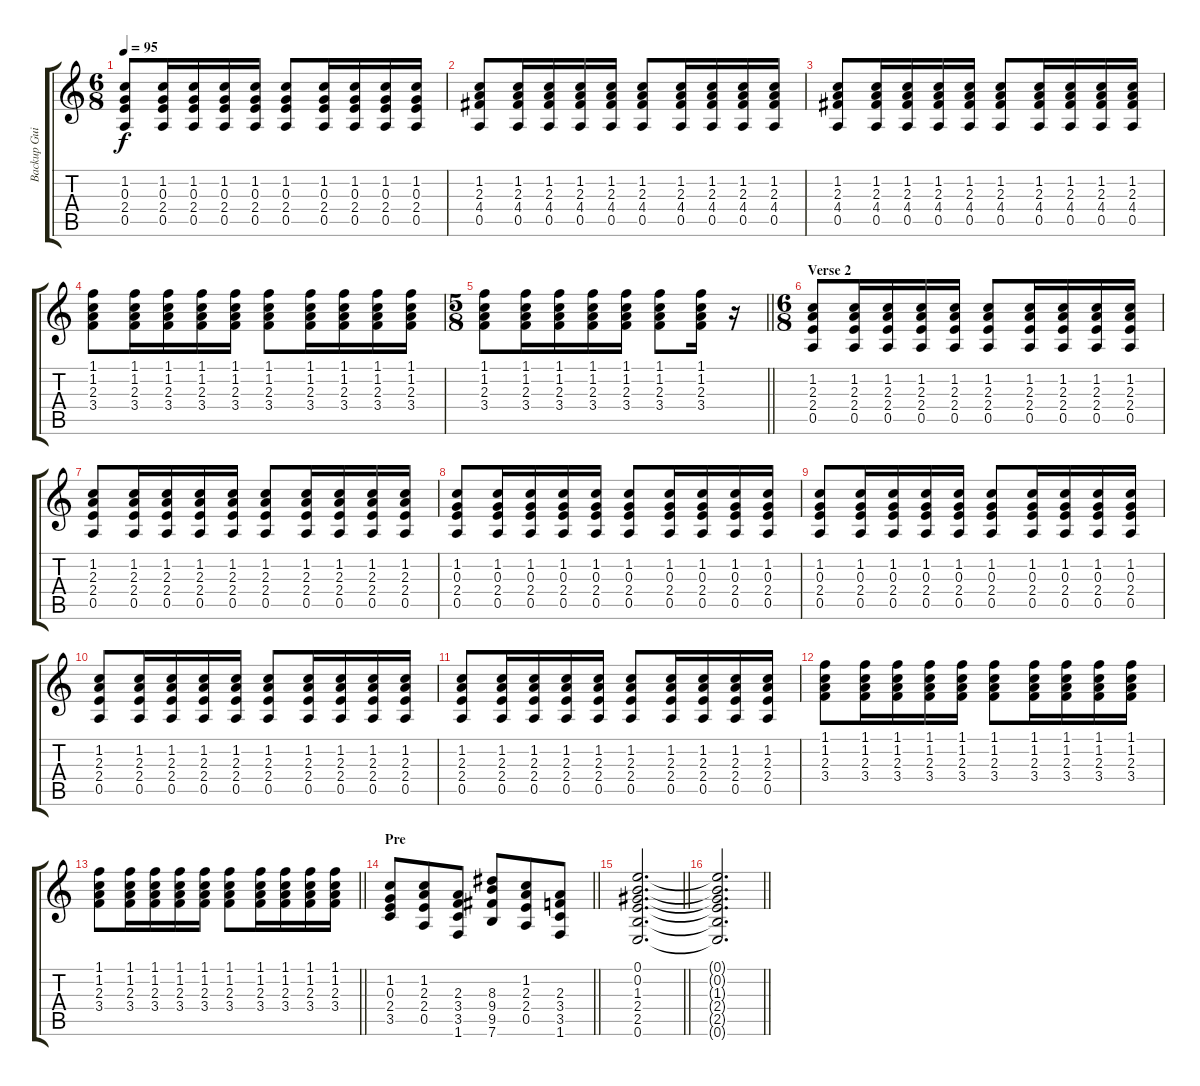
\track ("Backup Guitar" "Backup Gui") {instrument acousticguitarnylon}
\staff {score tabs}
\tuning (E4 B3 G3 D3 A2 E2) {hide}
\ts (6 8)
\tempo 95
\clef g2
\ks c
(1.2 0.3 2.4 0.5).8{dy f} (1.2 0.3 2.4 0.5).16 (1.2 0.3 2.4 0.5).16 (1.2 0.3 2.4 0.5).16 (1.2 0.3 2.4 0.5).16 (1.2 0.3 2.4 0.5).8 (1.2 0.3 2.4 0.5).16 (1.2 0.3 2.4 0.5).16 (1.2 0.3 2.4 0.5).16 (1.2 0.3 2.4 0.5).16 |
(1.2 2.3 4.4 0.5).8 (1.2 2.3 4.4 0.5).16 (1.2 2.3 4.4 0.5).16 (1.2 2.3 4.4 0.5).16 (1.2 2.3 4.4 0.5).16 (1.2 2.3 4.4 0.5).8 (1.2 2.3 4.4 0.5).16 (1.2 2.3 4.4 0.5).16 (1.2 2.3 4.4 0.5).16 (1.2 2.3 4.4 0.5).16 |
(1.2 2.3 4.4 0.5).8 (1.2 2.3 4.4 0.5).16 (1.2 2.3 4.4 0.5).16 (1.2 2.3 4.4 0.5).16 (1.2 2.3 4.4 0.5).16 (1.2 2.3 4.4 0.5).8 (1.2 2.3 4.4 0.5).16 (1.2 2.3 4.4 0.5).16 (1.2 2.3 4.4 0.5).16 (1.2 2.3 4.4 0.5).16 |
(1.1 1.2 2.3 3.4).8 (1.1 1.2 2.3 3.4).16 (1.1 1.2 2.3 3.4).16 (1.1 1.2 2.3 3.4).16 (1.1 1.2 2.3 3.4).16 (1.1 1.2 2.3 3.4).8 (1.1 1.2 2.3 3.4).16 (1.1 1.2 2.3 3.4).16 (1.1 1.2 2.3 3.4).16 (1.1 1.2 2.3 3.4).16 |
\ts (5 8)
\barLineRight lightlight
(1.1 1.2 2.3 3.4).8 (1.1 1.2 2.3 3.4).16 (1.1 1.2 2.3 3.4).16 (1.1 1.2 2.3 3.4).16 (1.1 1.2 2.3 3.4).16 (1.1 1.2 2.3 3.4).8 (1.1 1.2 2.3 3.4).16 r.16 |
\ts (6 8)
\section ("" "Verse 2")
(1.2 2.3 2.4 0.5).8 (1.2 2.3 2.4 0.5).16 (1.2 2.3 2.4 0.5).16 (1.2 2.3 2.4 0.5).16 (1.2 2.3 2.4 0.5).16 (1.2 2.3 2.4 0.5).8 (1.2 2.3 2.4 0.5).16 (1.2 2.3 2.4 0.5).16 (1.2 2.3 2.4 0.5).16 (1.2 2.3 2.4 0.5).16 |
(1.2 2.3 2.4 0.5).8 (1.2 2.3 2.4 0.5).16 (1.2 2.3 2.4 0.5).16 (1.2 2.3 2.4 0.5).16 (1.2 2.3 2.4 0.5).16 (1.2 2.3 2.4 0.5).8 (1.2 2.3 2.4 0.5).16 (1.2 2.3 2.4 0.5).16 (1.2 2.3 2.4 0.5).16 (1.2 2.3 2.4 0.5).16 |
(1.2 0.3 2.4 0.5).8 (1.2 0.3 2.4 0.5).16 (1.2 0.3 2.4 0.5).16 (1.2 0.3 2.4 0.5).16 (1.2 0.3 2.4 0.5).16 (1.2 0.3 2.4 0.5).8 (1.2 0.3 2.4 0.5).16 (1.2 0.3 2.4 0.5).16 (1.2 0.3 2.4 0.5).16 (1.2 0.3 2.4 0.5).16 |
(1.2 0.3 2.4 0.5).8 (1.2 0.3 2.4 0.5).16 (1.2 0.3 2.4 0.5).16 (1.2 0.3 2.4 0.5).16 (1.2 0.3 2.4 0.5).16 (1.2 0.3 2.4 0.5).8 (1.2 0.3 2.4 0.5).16 (1.2 0.3 2.4 0.5).16 (1.2 0.3 2.4 0.5).16 (1.2 0.3 2.4 0.5).16 |
(1.2 2.3 2.4 0.5).8 (1.2 2.3 2.4 0.5).16 (1.2 2.3 2.4 0.5).16 (1.2 2.3 2.4 0.5).16 (1.2 2.3 2.4 0.5).16 (1.2 2.3 2.4 0.5).8 (1.2 2.3 2.4 0.5).16 (1.2 2.3 2.4 0.5).16 (1.2 2.3 2.4 0.5).16 (1.2 2.3 2.4 0.5).16 |
(1.2 2.3 2.4 0.5).8 (1.2 2.3 2.4 0.5).16 (1.2 2.3 2.4 0.5).16 (1.2 2.3 2.4 0.5).16 (1.2 2.3 2.4 0.5).16 (1.2 2.3 2.4 0.5).8 (1.2 2.3 2.4 0.5).16 (1.2 2.3 2.4 0.5).16 (1.2 2.3 2.4 0.5).16 (1.2 2.3 2.4 0.5).16 |
(1.1 1.2 2.3 3.4).8 (1.1 1.2 2.3 3.4).16 (1.1 1.2 2.3 3.4).16 (1.1 1.2 2.3 3.4).16 (1.1 1.2 2.3 3.4).16 (1.1 1.2 2.3 3.4).8 (1.1 1.2 2.3 3.4).16 (1.1 1.2 2.3 3.4).16 (1.1 1.2 2.3 3.4).16 (1.1 1.2 2.3 3.4).16 |
\barLineRight lightlight
(1.1 1.2 2.3 3.4).8 (1.1 1.2 2.3 3.4).16 (1.1 1.2 2.3 3.4).16 (1.1 1.2 2.3 3.4).16 (1.1 1.2 2.3 3.4).16 (1.1 1.2 2.3 3.4).8 (1.1 1.2 2.3 3.4).16 (1.1 1.2 2.3 3.4).16 (1.1 1.2 2.3 3.4).16 (1.1 1.2 2.3 3.4).16 |
\section ("" "Pre")
\barLineRight lightlight
(1.2 0.3 2.4 3.5).8 (1.2 2.3 2.4 0.5).8 (2.3 3.4 3.5 1.6).8 (8.3 9.4 9.5 7.6).8 (1.2 2.3 2.4 0.5).8 (2.3 3.4 3.5 1.6).8 |
\barLineRight lightlight
(0.1 0.2 1.3 2.4 2.5 0.6).2{d} |
\barLineRight lightlight
(0.1{t} 0.2{t} 1.3{t} 2.4{t} 2.5{t} 0.6{t}).2{d}
